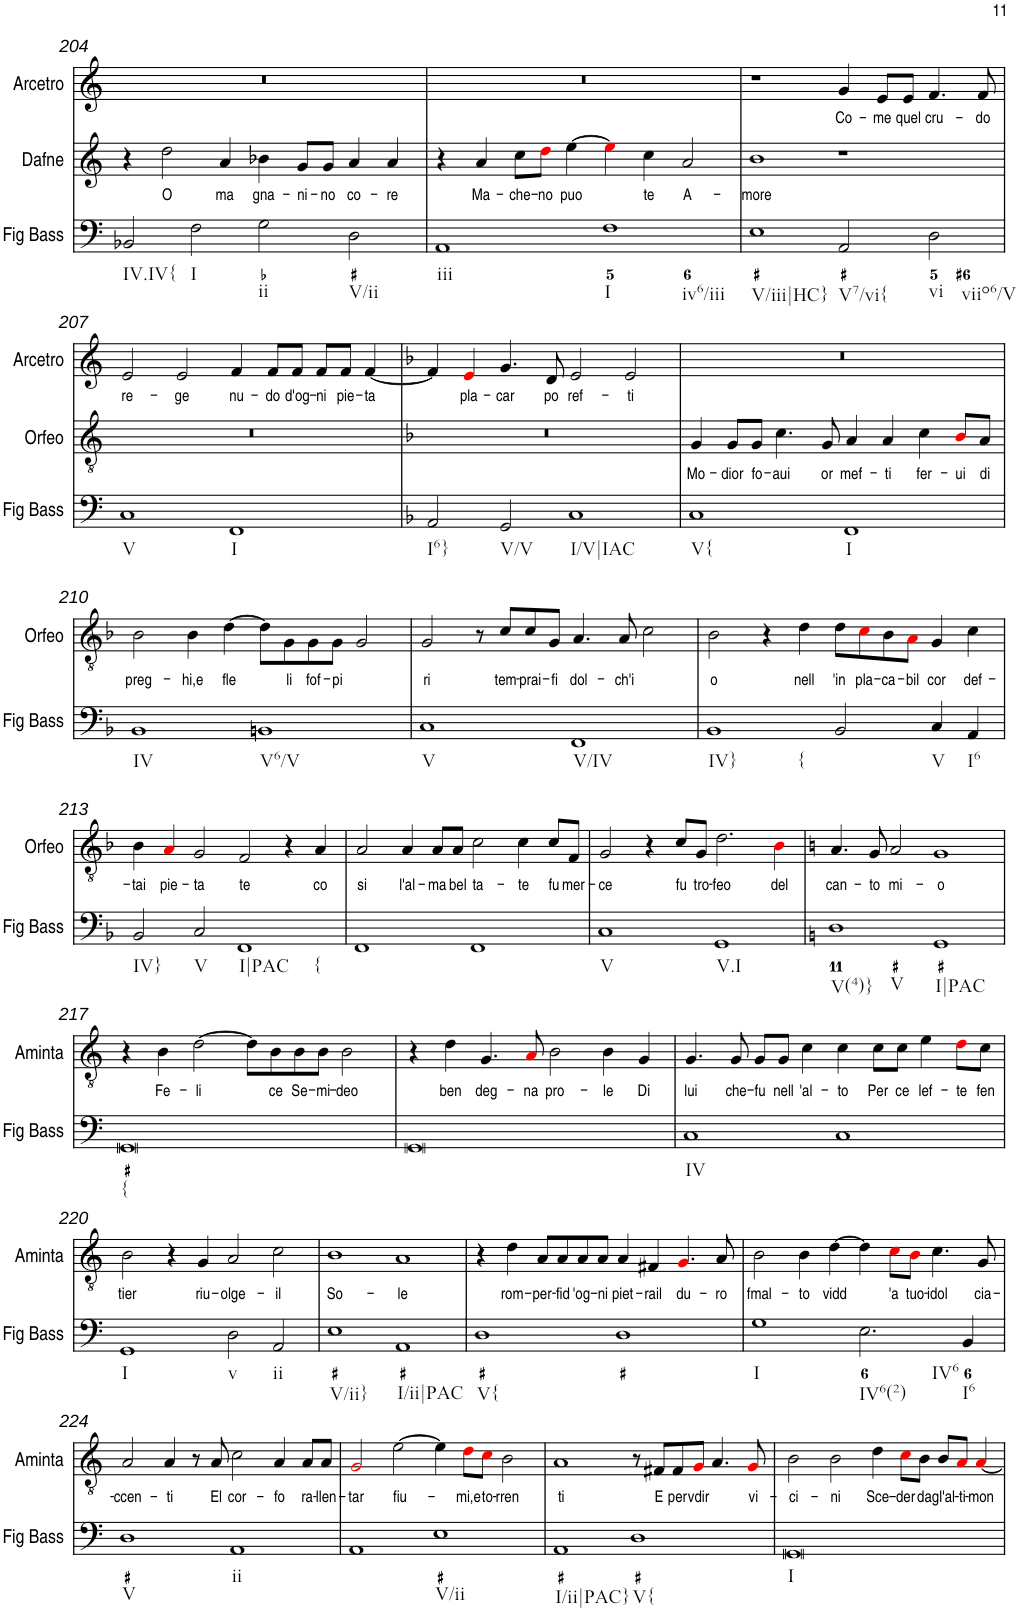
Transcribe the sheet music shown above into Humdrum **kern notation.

**kern	**kern	**text	**kern	**text	**kern	**text	**kern	**text
*part5	*part4	*part4	*part3	*part3	*part2	*part2	*part1	*part1
*staff5	*staff4	*staff4	*staff3	*staff3	*staff2	*staff2	*staff1	*staff1
*I"Fig Bass	*I"Orfeo	*	*I"Dafne	*	*I"Arcetro	*	*I"Aminta	*
*I'Fig Bass	*I'Orfeo	*	*I'Dafne	*	*I'Arcetro	*	*I'Aminta	*
!!LO:PB:g=z
*clefF4	*clefGv2	*	*clefG2	*	*clefG2	*	*clefGv2	*
*k[]	*k[]	*	*k[]	*	*k[]	*	*k[]	*
*M4/2	*M4/2	*	*M4/2	*	*M4/2	*	*M4/2	*
=204	=204	=204	=204	=204	=204	=204	=204	=204
!LO:TX:b:t=IV.IV{	!	!	!	!	!	!	!	!
2BB-X/	0r	.	4r	.	0r	.	0r	.
!	!	!	!	!LO:LY:b	!	!	!	!
.	.	.	2dd\	O	.	.	.	.
!LO:TX:b:t=I	!	!	!	!	!	!	!	!
2F\	.	.	.	.	.	.	.	.
!	!	!	!	!LO:LY:b	!	!	!	!
.	.	.	4a/	ma	.	.	.	.
!LO:TX:b:t=ii	!	!	!	!	!	!	!	!
!	!	!	!	!LO:LY:b	!	!	!	!
2G\	.	.	4b-X\	gna-	.	.	.	.
!	!	!	!	!LO:LY:b	!	!	!	!
.	.	.	8g/L	-ni-	.	.	.	.
!	!	!	!	!LO:LY:b	!	!	!	!
.	.	.	8g/J	-no	.	.	.	.
!LO:TX:b:t=V/ii	!	!	!	!	!	!	!	!
!	!	!	!	!LO:LY:b	!	!	!	!
2D\	.	.	4a/	co-	.	.	.	.
!	!	!	!	!LO:LY:b	!	!	!	!
.	.	.	4a/	-re	.	.	.	.
=205	=205	=205	=205	=205	=205	=205	=205	=205
!LO:TX:b:t=iii	!	!	!	!	!	!	!	!
1AA	0r	.	4r	.	0r	.	0r	.
!	!	!	!	!LO:LY:b	!	!	!	!
.	.	.	4a/	Ma-	.	.	.	.
!	!	!	!	!LO:LY:b	!	!	!	!
.	.	.	8cc\L	-che-	.	.	.	.
!	!	!	!	!LO:LY:b	!	!	!	!
.	.	.	8ddi\J	-no	.	.	.	.
!	!	!	!	!LO:LY:b	!	!	!	!
.	.	.	[4ee\	puo	.	.	.	.
!LO:TX:b:t=I	!	!	!	!	!	!	!	!
!LO:TX:b:t=iv6/iii	!	!	!	!	!	!	!	!
1F	.	.	4eei\]	.	.	.	.	.
!	!	!	!	!LO:LY:b	!	!	!	!
.	.	.	4cc\	te	.	.	.	.
!	!	!	!	!LO:LY:b	!	!	!	!
.	.	.	2a/	A-	.	.	.	.
=206	=206	=206	=206	=206	=206	=206	=206	=206
!LO:TX:b:t=V/iii|HC}	!	!	!	!	!	!	!	!
!	!	!	!	!LO:LY:b	!	!	!	!
1E	0r	.	1b	-more	1r	.	0r	.
!LO:TX:b:t=V7/vi{	!	!	!	!	!	!	!	!
!	!	!	!	!	!	!LO:LY:b	!	!
2AA/	.	.	1r	.	4g/	Co-	.	.
!	!	!	!	!	!	!LO:LY:b	!	!
.	.	.	.	.	8e/L	-me	.	.
!	!	!	!	!	!	!LO:LY:b	!	!
.	.	.	.	.	8e/J	quel	.	.
!LO:TX:b:t=vi	!	!	!	!	!	!	!	!
!LO:TX:b:t=viio6/V	!	!	!	!	!	!	!	!
!	!	!	!	!	!	!LO:LY:b	!	!
2D\	.	.	.	.	4.f/	cru-	.	.
!	!	!	!	!	!	!LO:LY:b	!	!
.	.	.	.	.	8f/	-do	.	.
!!LO:LB:g=z
=207	=207	=207	=207	=207	=207	=207	=207	=207
!LO:TX:b:t=V	!	!	!	!	!	!	!	!
!	!	!	!	!	!	!LO:LY:b	!	!
1C	0r	.	0r	.	2e/	re-	0r	.
!	!	!	!	!	!	!LO:LY:b	!	!
.	.	.	.	.	2e/	-ge	.	.
!LO:TX:b:t=I	!	!	!	!	!	!	!	!
!	!	!	!	!	!	!LO:LY:b	!	!
1FF	.	.	.	.	4f/	nu-	.	.
!	!	!	!	!	!	!LO:LY:b	!	!
.	.	.	.	.	8f/L	-do	.	.
!	!	!	!	!	!	!LO:LY:b	!	!
.	.	.	.	.	8f/J	d'og-	.	.
!	!	!	!	!	!	!LO:LY:b	!	!
.	.	.	.	.	8f/L	-ni	.	.
!	!	!	!	!	!	!LO:LY:b	!	!
.	.	.	.	.	8f/J	pie-	.	.
!	!	!	!	!	!	!LO:LY:b	!	!
.	.	.	.	.	[4f/	-ta	.	.
=208	=208	=208	=208	=208	=208	=208	=208	=208
*k[b-]	*k[b-]	*	*k[b-]	*	*k[b-]	*	*k[b-]	*
!LO:TX:b:t=I6}	!	!	!	!	!	!	!	!
2AA/	0r	.	0r	.	4f/]	.	0r	.
!	!	!	!	!	!	!LO:LY:b	!	!
.	.	.	.	.	4ei/	pla-	.	.
!LO:TX:b:t=V/V	!	!	!	!	!	!	!	!
!	!	!	!	!	!	!LO:LY:b	!	!
2GG/	.	.	.	.	4.g/	-car	.	.
!	!	!	!	!	!	!LO:LY:b	!	!
.	.	.	.	.	8d/	po	.	.
!LO:TX:b:t=I/V|IAC	!	!	!	!	!	!	!	!
!	!	!	!	!	!	!LO:LY:b	!	!
1C	.	.	.	.	2e/	ref-	.	.
!	!	!	!	!	!	!LO:LY:b	!	!
.	.	.	.	.	2e/	-ti	.	.
=209	=209	=209	=209	=209	=209	=209	=209	=209
!LO:TX:b:t=V{	!	!	!	!	!	!	!	!
!	!	!LO:LY:b	!	!	!	!	!	!
1C	4G/	Mo-	0r	.	0r	.	0r	.
!	!	!LO:LY:b	!	!	!	!	!	!
.	8G/L	-dior	.	.	.	.	.	.
!	!	!LO:LY:b	!	!	!	!	!	!
.	8G/J	fo-	.	.	.	.	.	.
!	!	!LO:LY:b	!	!	!	!	!	!
.	4.c\	-aui	.	.	.	.	.	.
!	!	!LO:LY:b	!	!	!	!	!	!
.	8G/	or	.	.	.	.	.	.
!LO:TX:b:t=I	!	!	!	!	!	!	!	!
!	!	!LO:LY:b	!	!	!	!	!	!
1FF	4A/	mef-	.	.	.	.	.	.
!	!	!LO:LY:b	!	!	!	!	!	!
.	4A/	-ti	.	.	.	.	.	.
!	!	!LO:LY:b	!	!	!	!	!	!
.	4c\	fer-	.	.	.	.	.	.
!	!	!LO:LY:b	!	!	!	!	!	!
.	8B-i/L	-ui	.	.	.	.	.	.
!	!	!LO:LY:b	!	!	!	!	!	!
.	8A/J	di	.	.	.	.	.	.
!!LO:LB:g=z
=210	=210	=210	=210	=210	=210	=210	=210	=210
!LO:TX:b:t=IV	!	!	!	!	!	!	!	!
!	!	!LO:LY:b	!	!	!	!	!	!
1BB-	2B-\	preg-	0r	.	0r	.	0r	.
!	!	!LO:LY:b	!	!	!	!	!	!
.	4B-\	-hi,e	.	.	.	.	.	.
!	!	!LO:LY:b	!	!	!	!	!	!
.	[4d\	fle	.	.	.	.	.	.
!LO:TX:b:t=V6/V	!	!	!	!	!	!	!	!
1BBn	8d\L]	.	.	.	.	.	.	.
!	!	!LO:LY:b	!	!	!	!	!	!
.	8G\	-li	.	.	.	.	.	.
!	!	!LO:LY:b	!	!	!	!	!	!
.	8G\	fof-	.	.	.	.	.	.
!	!	!LO:LY:b	!	!	!	!	!	!
.	8G\J	-pi	.	.	.	.	.	.
.	2G/	.	.	.	.	.	.	.
=211	=211	=211	=211	=211	=211	=211	=211	=211
!LO:TX:b:t=V	!	!	!	!	!	!	!	!
!	!	!LO:LY:b	!	!	!	!	!	!
1C	2G/	ri	0r	.	0r	.	0r	.
.	8r	.	.	.	.	.	.	.
!	!	!LO:LY:b	!	!	!	!	!	!
.	8c/L	tem-	.	.	.	.	.	.
!	!	!LO:LY:b	!	!	!	!	!	!
.	8c/	-prai-	.	.	.	.	.	.
!	!	!LO:LY:b	!	!	!	!	!	!
.	8G/J	-fi	.	.	.	.	.	.
!LO:TX:b:t=V/IV	!	!	!	!	!	!	!	!
!	!	!LO:LY:b	!	!	!	!	!	!
1FF	4.A/	dol-	.	.	.	.	.	.
!	!	!LO:LY:b	!	!	!	!	!	!
.	8A/	-ch'i	.	.	.	.	.	.
.	2c\	.	.	.	.	.	.	.
=212	=212	=212	=212	=212	=212	=212	=212	=212
!LO:TX:b:t=IV}	!	!	!	!	!	!	!	!
!LO:TX:b:t={	!	!	!	!	!	!	!	!
!	!	!LO:LY:b	!	!	!	!	!	!
1BB-	2B-\	o	0r	.	0r	.	0r	.
.	4r	.	.	.	.	.	.	.
!	!	!LO:LY:b	!	!	!	!	!	!
.	4d\	nell	.	.	.	.	.	.
!	!	!LO:LY:b	!	!	!	!	!	!
2BB-/	8d\L	'in	.	.	.	.	.	.
!	!	!LO:LY:b	!	!	!	!	!	!
.	8ci\	pla-	.	.	.	.	.	.
!	!	!LO:LY:b	!	!	!	!	!	!
.	8B-\	-ca-	.	.	.	.	.	.
!	!	!LO:LY:b	!	!	!	!	!	!
.	8Ai\J	-bil	.	.	.	.	.	.
!LO:TX:b:t=V	!	!	!	!	!	!	!	!
!	!	!LO:LY:b	!	!	!	!	!	!
4C/	4G/	cor	.	.	.	.	.	.
!LO:TX:b:t=I6	!	!	!	!	!	!	!	!
!	!	!LO:LY:b	!	!	!	!	!	!
4AA/	4c\	def-	.	.	.	.	.	.
!!LO:LB:g=z
=213	=213	=213	=213	=213	=213	=213	=213	=213
!LO:TX:b:t=IV}	!	!	!	!	!	!	!	!
!	!	!LO:LY:b	!	!	!	!	!	!
2BB-/	4B-\	-tai	0r	.	0r	.	0r	.
!	!	!LO:LY:b	!	!	!	!	!	!
.	4Ai/	pie-	.	.	.	.	.	.
!LO:TX:b:t=V	!	!	!	!	!	!	!	!
!	!	!LO:LY:b	!	!	!	!	!	!
2C/	2G/	-ta	.	.	.	.	.	.
!LO:TX:b:t=I|PAC	!	!	!	!	!	!	!	!
!LO:TX:b:t={	!	!	!	!	!	!	!	!
!	!	!LO:LY:b	!	!	!	!	!	!
1FF	2F/	te	.	.	.	.	.	.
.	4r	.	.	.	.	.	.	.
!	!	!LO:LY:b	!	!	!	!	!	!
.	4A/	co	.	.	.	.	.	.
=214	=214	=214	=214	=214	=214	=214	=214	=214
!	!	!LO:LY:b	!	!	!	!	!	!
1FF	2A/	si	0r	.	0r	.	0r	.
!	!	!LO:LY:b	!	!	!	!	!	!
.	4A/	l'al-	.	.	.	.	.	.
!	!	!LO:LY:b	!	!	!	!	!	!
.	8A/L	-ma	.	.	.	.	.	.
!	!	!LO:LY:b	!	!	!	!	!	!
.	8A/J	bel	.	.	.	.	.	.
!	!	!LO:LY:b	!	!	!	!	!	!
1FF	2c\	ta-	.	.	.	.	.	.
!	!	!LO:LY:b	!	!	!	!	!	!
.	4c\	-te	.	.	.	.	.	.
!	!	!LO:LY:b	!	!	!	!	!	!
.	8c/L	fu	.	.	.	.	.	.
!	!	!LO:LY:b	!	!	!	!	!	!
.	8F/J	mer-	.	.	.	.	.	.
=215	=215	=215	=215	=215	=215	=215	=215	=215
!LO:TX:b:t=V	!	!	!	!	!	!	!	!
!	!	!LO:LY:b	!	!	!	!	!	!
1C	2G/	-ce	0r	.	0r	.	0r	.
.	4r	.	.	.	.	.	.	.
!	!	!LO:LY:b	!	!	!	!	!	!
.	8c/L	fu	.	.	.	.	.	.
!	!	!LO:LY:b	!	!	!	!	!	!
.	8G/J	tro-	.	.	.	.	.	.
!LO:TX:b:t=V.I	!	!	!	!	!	!	!	!
!	!	!LO:LY:b	!	!	!	!	!	!
1GG	2.d\	-feo	.	.	.	.	.	.
!	!	!LO:LY:b	!	!	!	!	!	!
.	4B-i\	del	.	.	.	.	.	.
=216	=216	=216	=216	=216	=216	=216	=216	=216
*k[]	*k[]	*	*k[]	*	*k[]	*	*k[]	*
!LO:TX:b:t=V(4)}	!	!	!	!	!	!	!	!
!LO:TX:b:t=V	!	!	!	!	!	!	!	!
!	!	!LO:LY:b	!	!	!	!	!	!
1D	4.A/	can-	0r	.	0r	.	0r	.
!	!	!LO:LY:b	!	!	!	!	!	!
.	8G/	-to	.	.	.	.	.	.
!	!	!LO:LY:b	!	!	!	!	!	!
.	2A/	mi-	.	.	.	.	.	.
!LO:TX:b:t=I|PAC	!	!	!	!	!	!	!	!
!	!	!LO:LY:b	!	!	!	!	!	!
1GG	1G	-o	.	.	.	.	.	.
!!LO:LB:g=z
=217	=217	=217	=217	=217	=217	=217	=217	=217
!LO:TX:b:t={	!	!	!	!	!	!	!	!
0GG	0r	.	0r	.	0r	.	4r	.
!	!	!	!	!	!	!	!	!LO:LY:b
.	.	.	.	.	.	.	4B\	Fe-
!	!	!	!	!	!	!	!	!LO:LY:b
.	.	.	.	.	.	.	[2d\	-li
.	.	.	.	.	.	.	8d\L]	.
!	!	!	!	!	!	!	!	!LO:LY:b
.	.	.	.	.	.	.	8B\	ce
!	!	!	!	!	!	!	!	!LO:LY:b
.	.	.	.	.	.	.	8B\	Se-
!	!	!	!	!	!	!	!	!LO:LY:b
.	.	.	.	.	.	.	8B\J	-mi-
!	!	!	!	!	!	!	!	!LO:LY:b
.	.	.	.	.	.	.	2B\	-deo
=218	=218	=218	=218	=218	=218	=218	=218	=218
0GG	0r	.	0r	.	0r	.	4r	.
!	!	!	!	!	!	!	!	!LO:LY:b
.	.	.	.	.	.	.	4d\	ben
!	!	!	!	!	!	!	!	!LO:LY:b
.	.	.	.	.	.	.	4.G/	deg-
!	!	!	!	!	!	!	!	!LO:LY:b
.	.	.	.	.	.	.	8Ai/	-na
!	!	!	!	!	!	!	!	!LO:LY:b
.	.	.	.	.	.	.	2B\	pro-
!	!	!	!	!	!	!	!	!LO:LY:b
.	.	.	.	.	.	.	4B\	-le
!	!	!	!	!	!	!	!	!LO:LY:b
.	.	.	.	.	.	.	4G/	Di
=219	=219	=219	=219	=219	=219	=219	=219	=219
!LO:TX:b:t=IV	!	!	!	!	!	!	!	!
!	!	!	!	!	!	!	!	!LO:LY:b
1C	0r	.	0r	.	0r	.	4.G/	lui
!	!	!	!	!	!	!	!	!LO:LY:b
.	.	.	.	.	.	.	8G/	che-
!	!	!	!	!	!	!	!	!LO:LY:b
.	.	.	.	.	.	.	8G/L	-fu
!	!	!	!	!	!	!	!	!LO:LY:b
.	.	.	.	.	.	.	8G/J	nell
!	!	!	!	!	!	!	!	!LO:LY:b
.	.	.	.	.	.	.	4c\	'al-
!	!	!	!	!	!	!	!	!LO:LY:b
1C	.	.	.	.	.	.	4c\	-to
!	!	!	!	!	!	!	!	!LO:LY:b
.	.	.	.	.	.	.	8c\L	Per
!	!	!	!	!	!	!	!	!LO:LY:b
.	.	.	.	.	.	.	8c\J	ce
!	!	!	!	!	!	!	!	!LO:LY:b
.	.	.	.	.	.	.	4e\	lef-
!	!	!	!	!	!	!	!	!LO:LY:b
.	.	.	.	.	.	.	8di\L	-te
!	!	!	!	!	!	!	!	!LO:LY:b
.	.	.	.	.	.	.	8c\J	fen
!!LO:LB:g=z
=220	=220	=220	=220	=220	=220	=220	=220	=220
!LO:TX:b:t=I	!	!	!	!	!	!	!	!
!	!	!	!	!	!	!	!	!LO:LY:b
1GG	0r	.	0r	.	0r	.	2B\	tier
.	.	.	.	.	.	.	4r	.
!	!	!	!	!	!	!	!	!LO:LY:b
.	.	.	.	.	.	.	4G/	riu-
!LO:TX:b:t=v	!	!	!	!	!	!	!	!
!	!	!	!	!	!	!	!	!LO:LY:b
2D\	.	.	.	.	.	.	2A/	-olge-
!LO:TX:b:t=ii	!	!	!	!	!	!	!	!
!	!	!	!	!	!	!	!	!LO:LY:b
2AA/	.	.	.	.	.	.	2c\	-il
=221	=221	=221	=221	=221	=221	=221	=221	=221
!LO:TX:b:t=V/ii}	!	!	!	!	!	!	!	!
!	!	!	!	!	!	!	!	!LO:LY:b
1E	0r	.	0r	.	0r	.	1B	So-
!LO:TX:b:t=I/ii|PAC	!	!	!	!	!	!	!	!
!	!	!	!	!	!	!	!	!LO:LY:b
1AA	.	.	.	.	.	.	1A	-le
=222	=222	=222	=222	=222	=222	=222	=222	=222
!LO:TX:b:t=V{	!	!	!	!	!	!	!	!
1D	0r	.	0r	.	0r	.	4r	.
!	!	!	!	!	!	!	!	!LO:LY:b
.	.	.	.	.	.	.	4d\	rom-
!	!	!	!	!	!	!	!	!LO:LY:b
.	.	.	.	.	.	.	8A/L	-per-
!	!	!	!	!	!	!	!	!LO:LY:b
.	.	.	.	.	.	.	8A/	-fid
!	!	!	!	!	!	!	!	!LO:LY:b
.	.	.	.	.	.	.	8A/	'og-
!	!	!	!	!	!	!	!	!LO:LY:b
.	.	.	.	.	.	.	8A/J	-ni
!	!	!	!	!	!	!	!	!LO:LY:b
1D	.	.	.	.	.	.	4A/	piet-
!	!	!	!	!	!	!	!	!LO:LY:b
.	.	.	.	.	.	.	4F#X/	-rail
!	!	!	!	!	!	!	!	!LO:LY:b
.	.	.	.	.	.	.	4.Gi/	du-
!	!	!	!	!	!	!	!	!LO:LY:b
.	.	.	.	.	.	.	8A/	-ro
=223	=223	=223	=223	=223	=223	=223	=223	=223
!LO:TX:b:t=I	!	!	!	!	!	!	!	!
!	!	!	!	!	!	!	!	!LO:LY:b
1G	0r	.	0r	.	0r	.	2B\	fmal-
!	!	!	!	!	!	!	!	!LO:LY:b
.	.	.	.	.	.	.	4B\	-to
!	!	!	!	!	!	!	!	!LO:LY:b
.	.	.	.	.	.	.	[4d\	vidd
!LO:TX:b:t=IV6(2)	!	!	!	!	!	!	!	!
!LO:TX:b:t=IV6	!	!	!	!	!	!	!	!
2.E\	.	.	.	.	.	.	4d\]	.
!	!	!	!	!	!	!	!	!LO:LY:b
.	.	.	.	.	.	.	8ci\L	'a
!	!	!	!	!	!	!	!	!LO:LY:b
.	.	.	.	.	.	.	8Bi\J	tuo-
!	!	!	!	!	!	!	!	!LO:LY:b
.	.	.	.	.	.	.	4.c\	-idol
!LO:TX:b:t=I6	!	!	!	!	!	!	!	!
4BB/	.	.	.	.	.	.	.	.
!	!	!	!	!	!	!	!	!LO:LY:b
.	.	.	.	.	.	.	8G/	cia-
!!LO:LB:g=z
=224	=224	=224	=224	=224	=224	=224	=224	=224
!LO:TX:b:t=V	!	!	!	!	!	!	!	!
!	!	!	!	!	!	!	!	!LO:LY:b
1D	0r	.	0r	.	0r	.	2A/	-ccen-
!	!	!	!	!	!	!	!	!LO:LY:b
.	.	.	.	.	.	.	4A/	-ti
.	.	.	.	.	.	.	8r	.
!	!	!	!	!	!	!	!	!LO:LY:b
.	.	.	.	.	.	.	8A/	El
!LO:TX:b:t=ii	!	!	!	!	!	!	!	!
!	!	!	!	!	!	!	!	!LO:LY:b
1AA	.	.	.	.	.	.	2c\	cor-
!	!	!	!	!	!	!	!	!LO:LY:b
.	.	.	.	.	.	.	4A/	-fo
!	!	!	!	!	!	!	!	!LO:LY:b
.	.	.	.	.	.	.	8A/L	ra-
!	!	!	!	!	!	!	!	!LO:LY:b
.	.	.	.	.	.	.	8A/J	-llen-
=225	=225	=225	=225	=225	=225	=225	=225	=225
!	!	!	!	!	!	!	!	!LO:LY:b
1AA	0r	.	0r	.	0r	.	2Gi/	-tar
!	!	!	!	!	!	!	!	!LO:LY:b
.	.	.	.	.	.	.	[2e\	fiu-
!LO:TX:b:t=V/ii	!	!	!	!	!	!	!	!
1E	.	.	.	.	.	.	4e\]	.
!	!	!	!	!	!	!	!	!LO:LY:b
.	.	.	.	.	.	.	8di\L	-mi,e
!	!	!	!	!	!	!	!	!LO:LY:b
.	.	.	.	.	.	.	8ci\J	to-
!	!	!	!	!	!	!	!	!LO:LY:b
.	.	.	.	.	.	.	2B\	-rren
=226	=226	=226	=226	=226	=226	=226	=226	=226
!LO:TX:b:t=I/ii|PAC}	!	!	!	!	!	!	!	!
!	!	!	!	!	!	!	!	!LO:LY:b
1AA	0r	.	0r	.	0r	.	1A	ti
!LO:TX:b:t=V{	!	!	!	!	!	!	!	!
1D	.	.	.	.	.	.	8r	.
!	!	!	!	!	!	!	!	!LO:LY:b
.	.	.	.	.	.	.	8F#X/L	E
!	!	!	!	!	!	!	!	!LO:LY:b
.	.	.	.	.	.	.	8F#/	per
!	!	!	!	!	!	!	!	!LO:LY:b
.	.	.	.	.	.	.	8Gi/J	vdir
.	.	.	.	.	.	.	4.A/	.
!	!	!	!	!	!	!	!	!LO:LY:b
.	.	.	.	.	.	.	8Gi/	vi-
=227	=227	=227	=227	=227	=227	=227	=227	=227
!LO:TX:b:t=I	!	!	!	!	!	!	!	!
!	!	!	!	!	!	!	!	!LO:LY:b
0GG	0r	.	0r	.	0r	.	2B\	-ci-
!	!	!	!	!	!	!	!	!LO:LY:b
.	.	.	.	.	.	.	2B\	-ni
!	!	!	!	!	!	!	!	!LO:LY:b
.	.	.	.	.	.	.	4d\	Sce-
!	!	!	!	!	!	!	!	!LO:LY:b
.	.	.	.	.	.	.	8ci\L	-der
!	!	!	!	!	!	!	!	!LO:LY:b
.	.	.	.	.	.	.	8B\J	da
!	!	!	!	!	!	!	!	!LO:LY:b
.	.	.	.	.	.	.	8B/L	gl'al-
!	!	!	!	!	!	!	!	!LO:LY:b
.	.	.	.	.	.	.	8Ai/J	-ti-
!	!	!	!	!	!	!	!	!LO:LY:b
.	.	.	.	.	.	.	[4Ai/	-mon
=	=	=	=	=	=	=	=	=
*-	*-	*-	*-	*-	*-	*-	*-	*-
